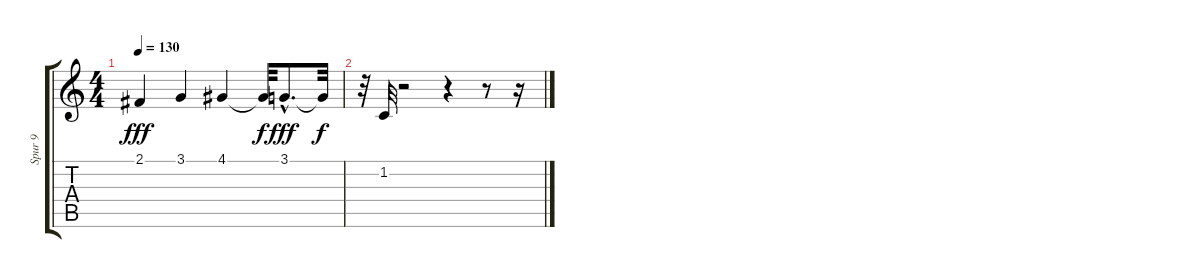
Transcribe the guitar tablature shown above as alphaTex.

\track ("Spur 9" "Spur 9") {instrument accordion}
\staff {score tabs}
\tuning (E4 B3 G3 D3 A2 E2) {hide}
\ts (4 4)
\tempo 130
\clef g2
\ks c
2.1.4{dy fff} 3.1.4 4.1.4 4.1{t}.32{dy f} 3.1{hac}.8{d dy fff} 3.1{t}.32{dy f} |
r.32 1.2.32 r.2 r.4 r.8 r.16
